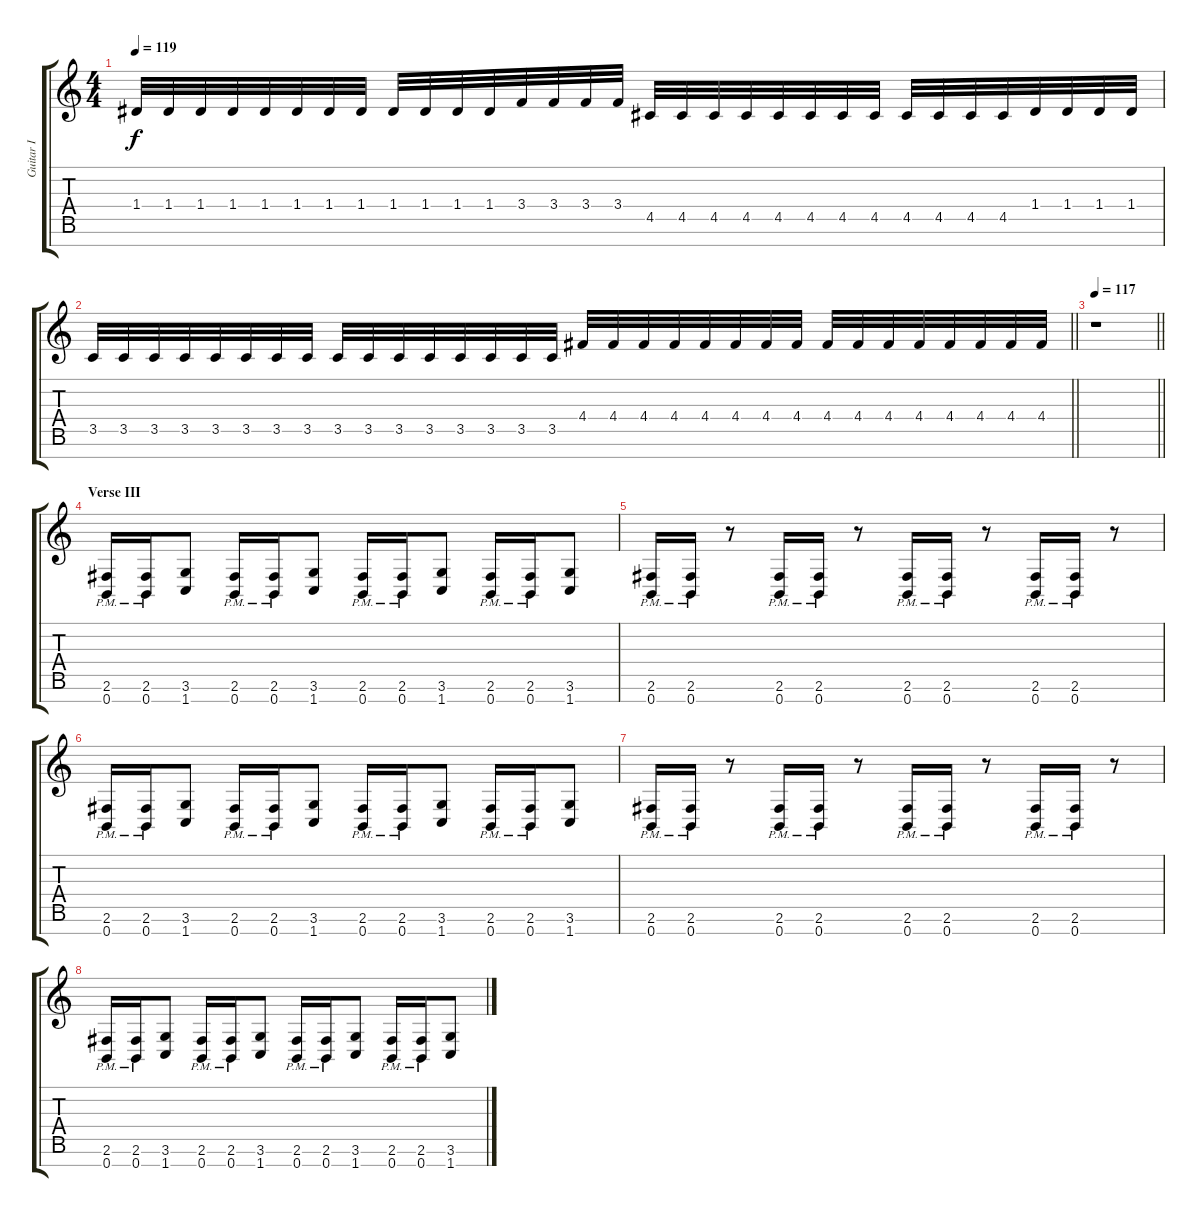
\track ("Guitar I" "Guitar I") {instrument overdrivenguitar}
\staff {score tabs}
\tuning (E4 B3 G3 D3 A2 E2 B1) {hide}
\ts (4 4)
\tempo 119
\clef g2
\ks c
1.4.32{dy f balance 8} 1.4.32 1.4.32 1.4.32 1.4.32 1.4.32 1.4.32 1.4.32 1.4.32 1.4.32 1.4.32 1.4.32 3.4.32 3.4.32 3.4.32 3.4.32 4.5.32 4.5.32 4.5.32 4.5.32 4.5.32 4.5.32 4.5.32 4.5.32 4.5.32 4.5.32 4.5.32 4.5.32 1.4.32 1.4.32 1.4.32 1.4.32 |
\barLineRight lightlight
3.5.32 3.5.32 3.5.32 3.5.32 3.5.32 3.5.32 3.5.32 3.5.32 3.5.32 3.5.32 3.5.32 3.5.32 3.5.32 3.5.32 3.5.32 3.5.32 4.4.32 4.4.32 4.4.32 4.4.32 4.4.32 4.4.32 4.4.32 4.4.32 4.4.32 4.4.32 4.4.32 4.4.32 4.4.32 4.4.32 4.4.32 4.4.32 |
\tempo 117
\barLineRight lightlight
r.1 |
\section ("" "Verse III")
(2.6{pm} 0.7{pm}).16{balance 0} (2.6{pm} 0.7{pm}).16 (3.6 1.7).8 (2.6{pm} 0.7{pm}).16 (2.6{pm} 0.7{pm}).16 (3.6 1.7).8 (2.6{pm} 0.7{pm}).16 (2.6{pm} 0.7{pm}).16 (3.6 1.7).8 (2.6{pm} 0.7{pm}).16 (2.6{pm} 0.7{pm}).16 (3.6 1.7).8 |
(2.6{pm} 0.7{pm}).16 (2.6{pm} 0.7{pm}).16 r.8 (2.6{pm} 0.7{pm}).16 (2.6{pm} 0.7{pm}).16 r.8 (2.6{pm} 0.7{pm}).16 (2.6{pm} 0.7{pm}).16 r.8 (2.6{pm} 0.7{pm}).16 (2.6{pm} 0.7{pm}).16 r.8 |
(2.6{pm} 0.7{pm}).16 (2.6{pm} 0.7{pm}).16 (3.6 1.7).8 (2.6{pm} 0.7{pm}).16 (2.6{pm} 0.7{pm}).16 (3.6 1.7).8 (2.6{pm} 0.7{pm}).16 (2.6{pm} 0.7{pm}).16 (3.6 1.7).8 (2.6{pm} 0.7{pm}).16 (2.6{pm} 0.7{pm}).16 (3.6 1.7).8 |
(2.6{pm} 0.7{pm}).16 (2.6{pm} 0.7{pm}).16 r.8 (2.6{pm} 0.7{pm}).16 (2.6{pm} 0.7{pm}).16 r.8 (2.6{pm} 0.7{pm}).16 (2.6{pm} 0.7{pm}).16 r.8 (2.6{pm} 0.7{pm}).16 (2.6{pm} 0.7{pm}).16 r.8 |
(2.6{pm} 0.7{pm}).16 (2.6{pm} 0.7{pm}).16 (3.6 1.7).8 (2.6{pm} 0.7{pm}).16 (2.6{pm} 0.7{pm}).16 (3.6 1.7).8 (2.6{pm} 0.7{pm}).16 (2.6{pm} 0.7{pm}).16 (3.6 1.7).8 (2.6{pm} 0.7{pm}).16 (2.6{pm} 0.7{pm}).16 (3.6 1.7).8
